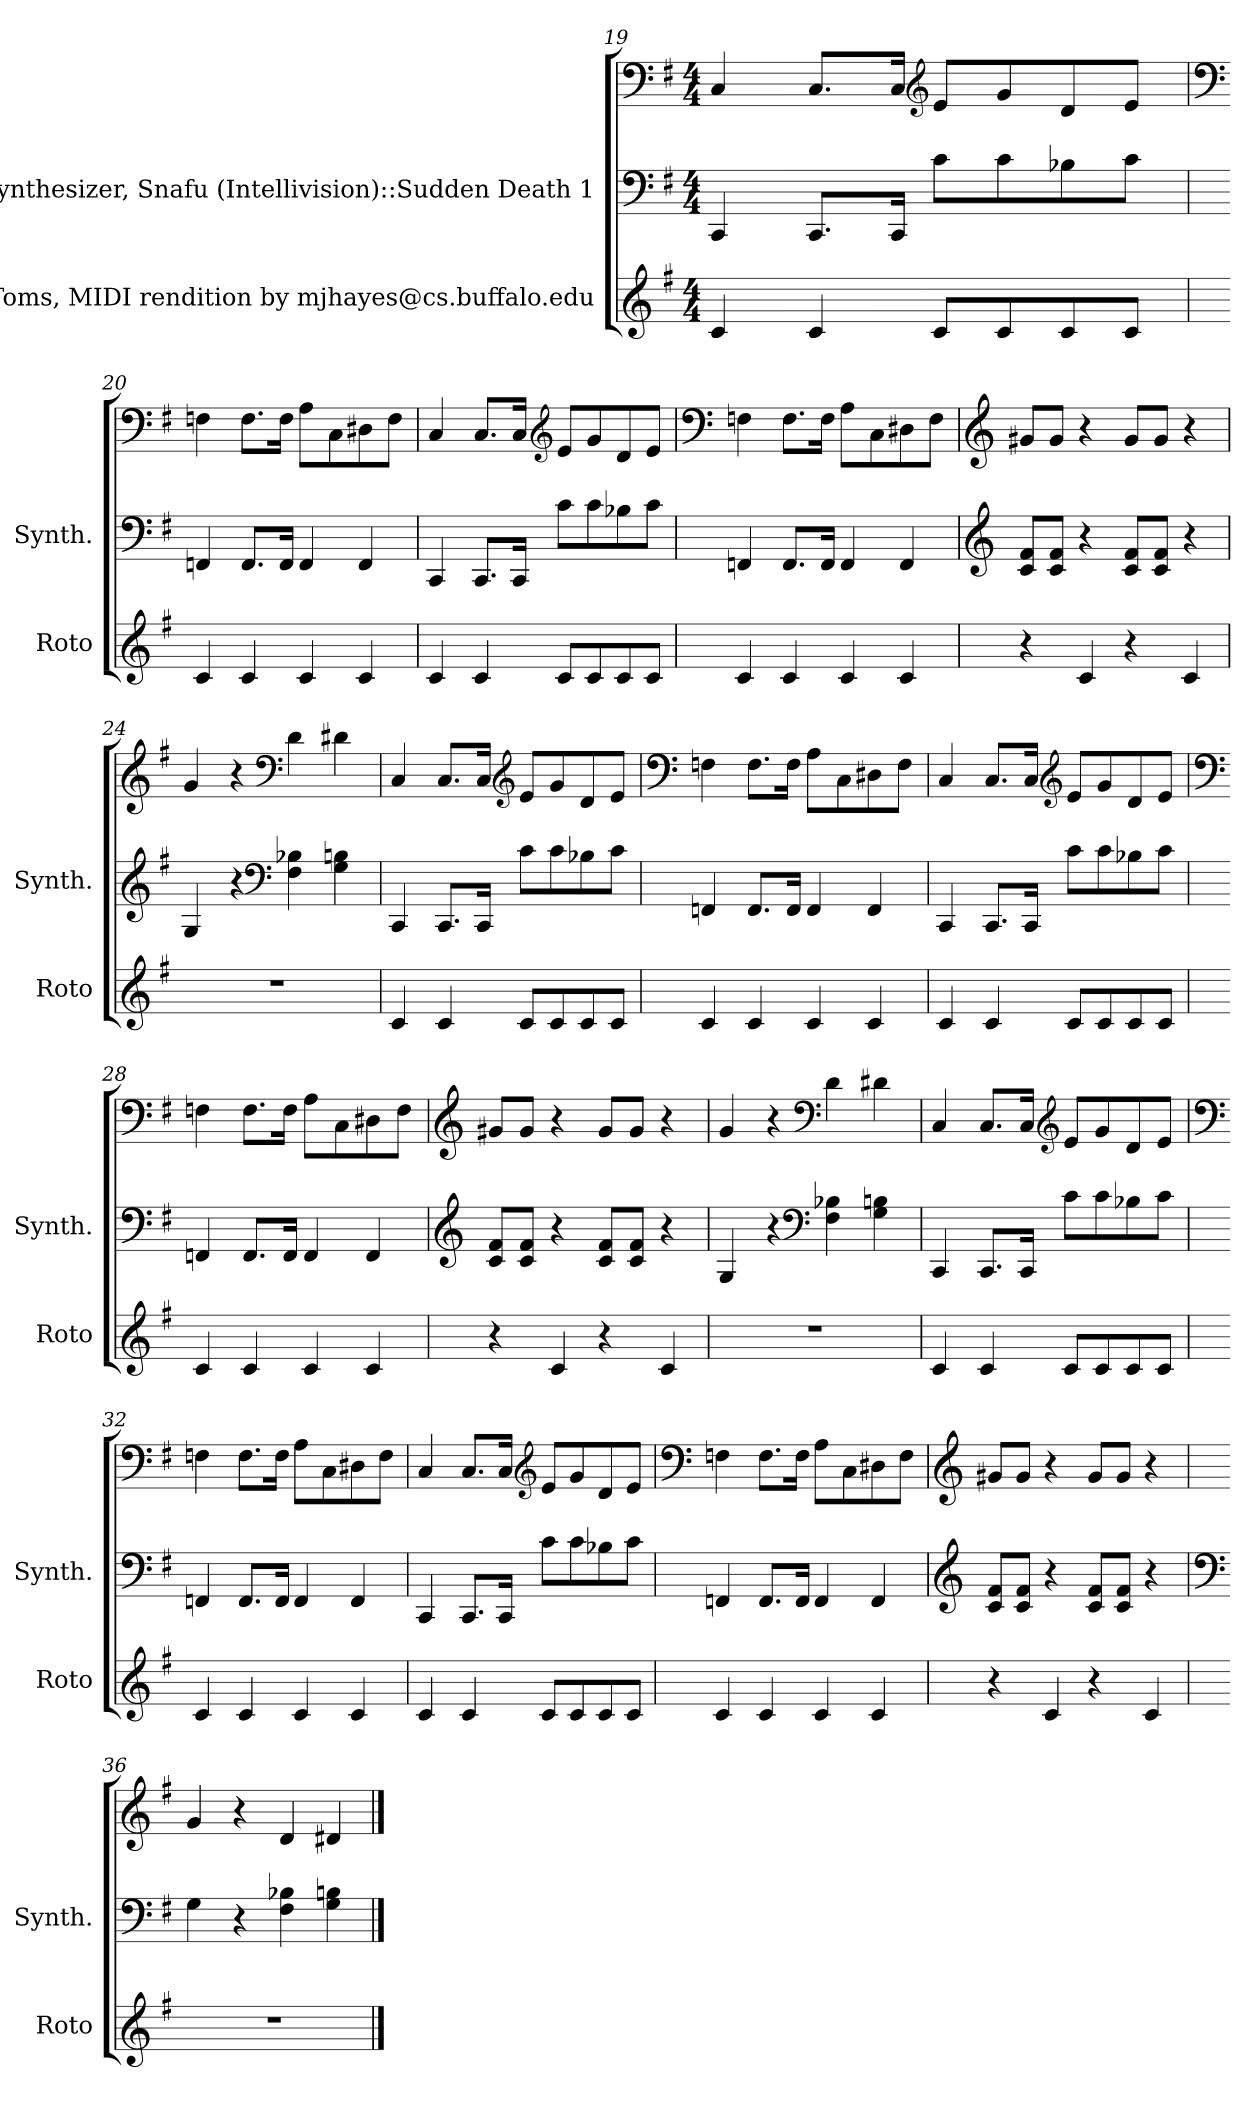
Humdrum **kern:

**kern	**kern	**kern
*part2	*part1	*part1
*staff3	*staff2	*staff1
*I"Roto-Toms, MIDI rendition by mjhayes@cs.buffalo.edu	*I"Square Synthesizer, Snafu (Intellivision)::Sudden Death 1	*
*I'Roto	*I'Synth.	*
*clefG2	*clefF4	*clefF4
*k[f#]	*k[f#]	*k[f#]
*M4/4	*M4/4	*M4/4
=19	=19	=19
4c/	4CC/	4C/
4c/	8.CC/L	8.C/L
.	16CC/Jk	16C/Jk
*	*	*clefG2
8c/L	8c\L	8e/L
8c/	8c\	8g/
8c/	8B-X\	8d/
8c/J	8c\J	8e/J
=20	=20	=20
*	*	*clefF4
4c/	4FFn/	4Fn\
4c/	8.FF/L	8.F\L
.	16FF/Jk	16F\Jk
4c/	4FF/	8A\L
.	.	8C\
4c/	4FF/	8D#X\
.	.	8F\J
=21	=21	=21
4c/	4CC/	4C/
4c/	8.CC/L	8.C/L
.	16CC/Jk	16C/Jk
*	*	*clefG2
8c/L	8c\L	8e/L
8c/	8c\	8g/
8c/	8B-X\	8d/
8c/J	8c\J	8e/J
!!LO:LB:g=z
=22	=22	=22
*	*	*clefF4
4c/	4FFn/	4Fn\
4c/	8.FF/L	8.F\L
.	16FF/Jk	16F\Jk
4c/	4FF/	8A\L
.	.	8C\
4c/	4FF/	8D#X\
.	.	8F\J
=23	=23	=23
*	*clefG2	*clefG2
4r	8c/ 8f#/L	8g#X/L
.	8c/ 8f#/J	8g#/J
4c/	4r	4r
4r	8c/ 8f#/L	8g#/L
.	8c/ 8f#/J	8g#/J
4c/	4r	4r
=24	=24	=24
1r	4G/	4g/
.	4r	4r
*	*clefF4	*clefF4
.	4F#\ 4B-X\	4d\
.	4G\ 4Bn\	4d#X\
=25	=25	=25
4c/	4CC/	4C/
4c/	8.CC/L	8.C/L
.	16CC/Jk	16C/Jk
*	*	*clefG2
8c/L	8c\L	8e/L
8c/	8c\	8g/
8c/	8B-X\	8d/
8c/J	8c\J	8e/J
!!LO:LB:g=z
=26	=26	=26
*	*	*clefF4
4c/	4FFn/	4Fn\
4c/	8.FF/L	8.F\L
.	16FF/Jk	16F\Jk
4c/	4FF/	8A\L
.	.	8C\
4c/	4FF/	8D#X\
.	.	8F\J
=27	=27	=27
4c/	4CC/	4C/
4c/	8.CC/L	8.C/L
.	16CC/Jk	16C/Jk
*	*	*clefG2
8c/L	8c\L	8e/L
8c/	8c\	8g/
8c/	8B-X\	8d/
8c/J	8c\J	8e/J
=28	=28	=28
*	*	*clefF4
4c/	4FFn/	4Fn\
4c/	8.FF/L	8.F\L
.	16FF/Jk	16F\Jk
4c/	4FF/	8A\L
.	.	8C\
4c/	4FF/	8D#X\
.	.	8F\J
=29	=29	=29
*	*clefG2	*clefG2
4r	8c/ 8f#/L	8g#X/L
.	8c/ 8f#/J	8g#/J
4c/	4r	4r
4r	8c/ 8f#/L	8g#/L
.	8c/ 8f#/J	8g#/J
4c/	4r	4r
!!LO:PB:g=z
=30	=30	=30
1r	4G/	4g/
.	4r	4r
*	*clefF4	*clefF4
.	4F#\ 4B-X\	4d\
.	4G\ 4Bn\	4d#X\
=31	=31	=31
4c/	4CC/	4C/
4c/	8.CC/L	8.C/L
.	16CC/Jk	16C/Jk
*	*	*clefG2
8c/L	8c\L	8e/L
8c/	8c\	8g/
8c/	8B-X\	8d/
8c/J	8c\J	8e/J
=32	=32	=32
*	*	*clefF4
4c/	4FFn/	4Fn\
4c/	8.FF/L	8.F\L
.	16FF/Jk	16F\Jk
4c/	4FF/	8A\L
.	.	8C\
4c/	4FF/	8D#X\
.	.	8F\J
=33	=33	=33
4c/	4CC/	4C/
4c/	8.CC/L	8.C/L
.	16CC/Jk	16C/Jk
*	*	*clefG2
8c/L	8c\L	8e/L
8c/	8c\	8g/
8c/	8B-X\	8d/
8c/J	8c\J	8e/J
!!LO:LB:g=z
=34	=34	=34
*	*	*clefF4
4c/	4FFn/	4Fn\
4c/	8.FF/L	8.F\L
.	16FF/Jk	16F\Jk
4c/	4FF/	8A\L
.	.	8C\
4c/	4FF/	8D#X\
.	.	8F\J
=35	=35	=35
*	*clefG2	*clefG2
4r	8c/ 8f#/L	8g#X/L
.	8c/ 8f#/J	8g#/J
4c/	4r	4r
4r	8c/ 8f#/L	8g#/L
.	8c/ 8f#/J	8g#/J
4c/	4r	4r
=36	=36	=36
*	*clefF4	*
1r	4G\	4g/
.	4r	4r
.	4F#\ 4B-X\	4d/
.	4G\ 4Bn\	4d#X/
==	==	==
*-	*-	*-
